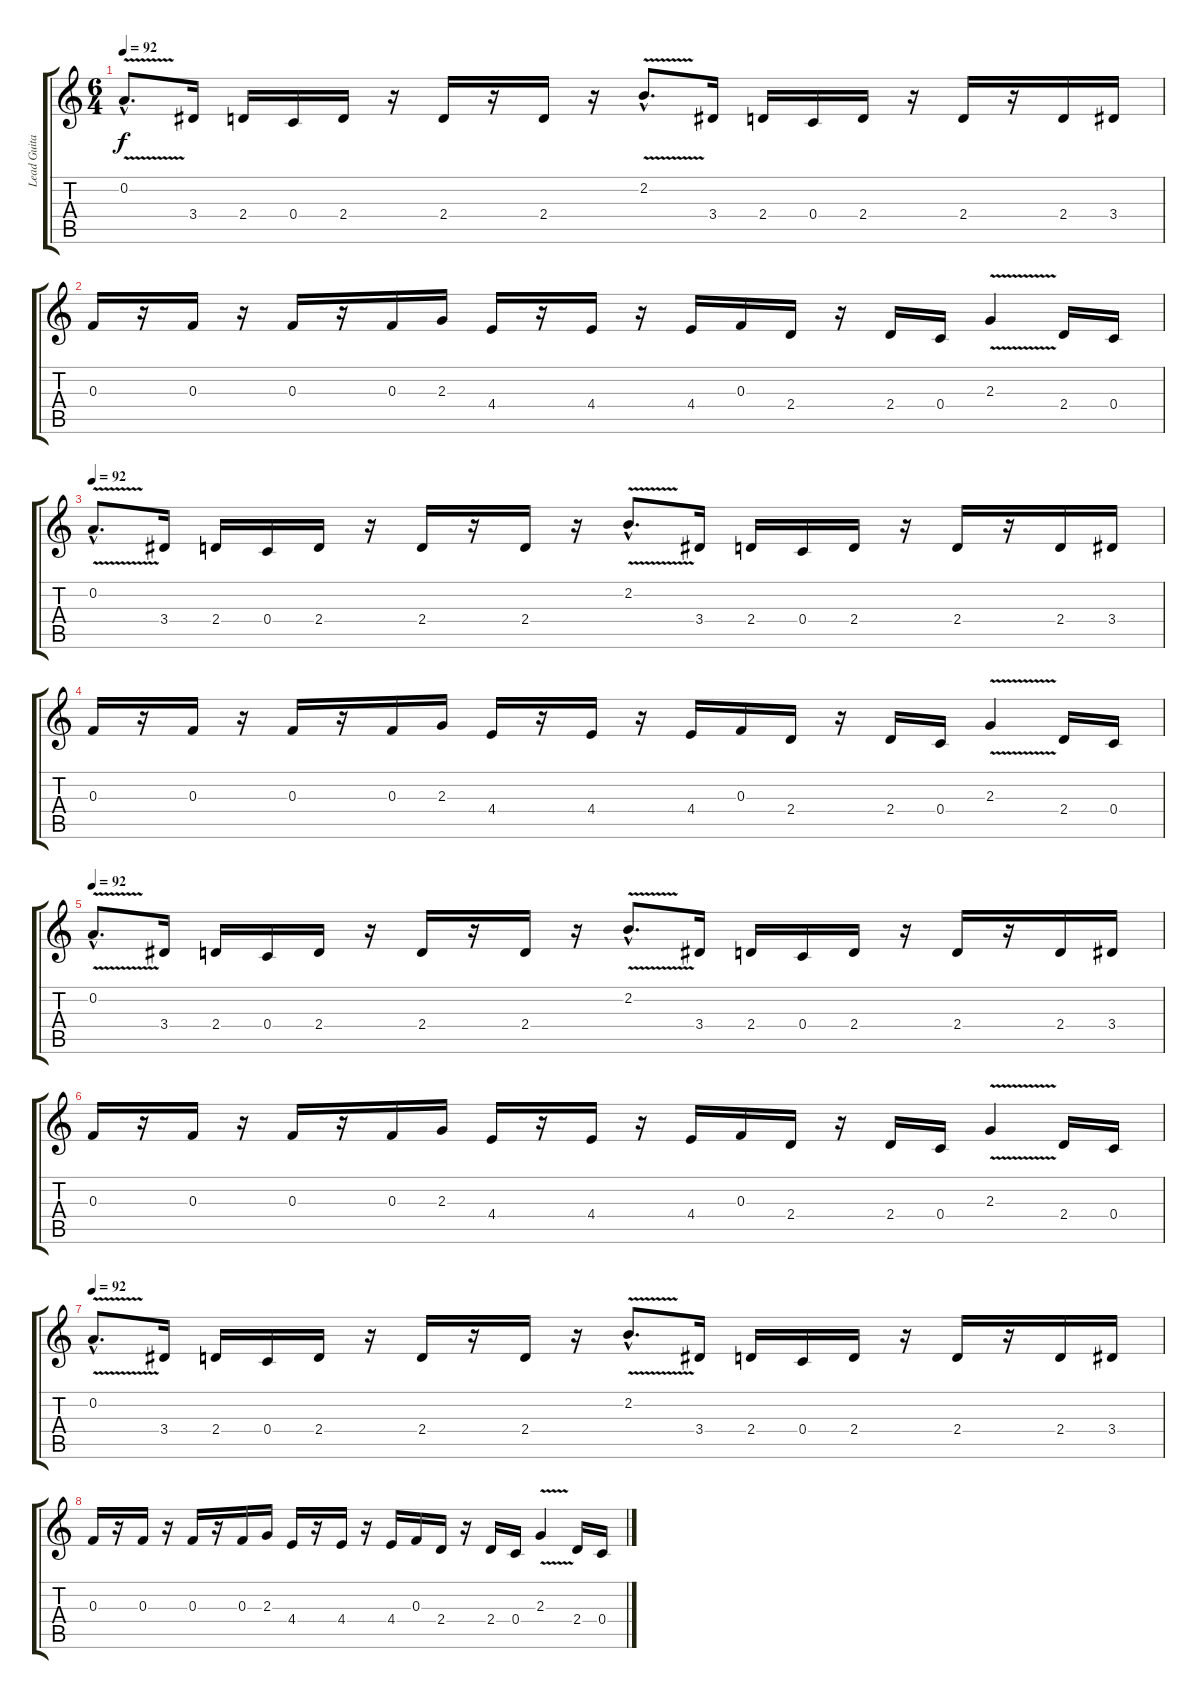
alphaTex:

\track ("Lead Guitar (Demir)" "Lead Guita") {instrument overdrivenguitar}
\staff {score tabs}
\tuning (D4 A3 F3 C3 G2 D2) {hide}
\ts (6 4)
\tempo 92
\clef g2
\ks c
0.2{v hac}.8{d dy f instrument guitarharmonics} 3.4.16{instrument overdrivenguitar} 2.4.16 0.4.16 2.4.16 r.16 2.4.16 r.16 2.4.16 r.16 2.2{v hac}.8{d instrument guitarharmonics} 3.4.16{instrument overdrivenguitar} 2.4.16 0.4.16 2.4.16 r.16 2.4.16 r.16 2.4.16 3.4.16 |
0.3.16{volume 4} r.16 0.3.16 r.16 0.3.16 r.16 0.3.16 2.3.16 4.4.16 r.16 4.4.16 r.16 4.4.16 0.3.16 2.4.16 r.16 2.4.16 0.4.16 2.3{v}.4{instrument guitarharmonics} 2.4.16{instrument overdrivenguitar} 0.4.16 |
\tempo 92
0.2{v hac}.8{d instrument guitarharmonics} 3.4.16{instrument overdrivenguitar} 2.4.16 0.4.16 2.4.16 r.16 2.4.16 r.16 2.4.16 r.16 2.2{v hac}.8{d instrument guitarharmonics} 3.4.16{instrument overdrivenguitar} 2.4.16 0.4.16 2.4.16 r.16 2.4.16 r.16 2.4.16 3.4.16 |
0.3.16 r.16 0.3.16 r.16 0.3.16 r.16 0.3.16 2.3.16 4.4.16 r.16 4.4.16 r.16 4.4.16 0.3.16 2.4.16 r.16 2.4.16 0.4.16 2.3{v}.4{instrument guitarharmonics} 2.4.16{instrument overdrivenguitar} 0.4.16 |
\tempo 92
0.2{v hac}.8{d volume 0 instrument guitarharmonics} 3.4.16{instrument overdrivenguitar} 2.4.16 0.4.16 2.4.16 r.16 2.4.16 r.16 2.4.16 r.16 2.2{v hac}.8{d instrument guitarharmonics} 3.4.16{instrument overdrivenguitar} 2.4.16 0.4.16 2.4.16 r.16 2.4.16 r.16 2.4.16 3.4.16 |
0.3.16 r.16 0.3.16 r.16 0.3.16 r.16 0.3.16 2.3.16 4.4.16 r.16 4.4.16 r.16 4.4.16 0.3.16 2.4.16 r.16 2.4.16 0.4.16 2.3{v}.4{instrument guitarharmonics} 2.4.16{instrument overdrivenguitar} 0.4.16 |
\tempo 92
0.2{v hac}.8{d instrument guitarharmonics} 3.4.16{instrument overdrivenguitar} 2.4.16 0.4.16 2.4.16 r.16 2.4.16 r.16 2.4.16 r.16 2.2{v hac}.8{d instrument guitarharmonics} 3.4.16{instrument overdrivenguitar} 2.4.16 0.4.16 2.4.16 r.16 2.4.16 r.16 2.4.16 3.4.16 |
0.3.16 r.16 0.3.16 r.16 0.3.16 r.16 0.3.16 2.3.16 4.4.16 r.16 4.4.16 r.16 4.4.16 0.3.16 2.4.16 r.16 2.4.16 0.4.16 2.3{v}.4{instrument guitarharmonics} 2.4.16{instrument overdrivenguitar} 0.4.16
